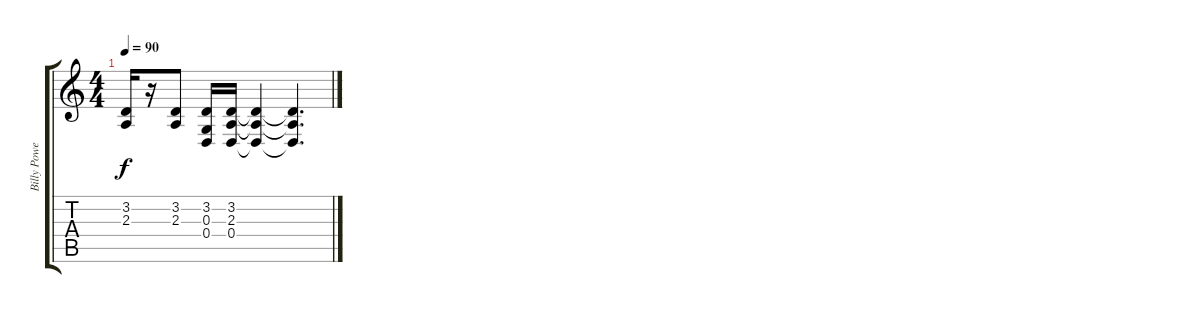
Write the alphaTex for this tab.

\track ("Billy Powell (Piano)" "Billy Powe") {instrument acousticgrandpiano}
\staff {score tabs}
\tuning (E4 B3 G3 D3 A2 E2) {hide}
\ts (4 4)
\tempo 90
\clef g2
\ks c
(3.2 2.3).16{dy f} r.16 (3.2 2.3).8 (3.2 0.3 0.4).16 (3.2 2.3 0.4).16 (3.2{t} 2.3{t} 0.4{t}).4 (3.2{t} 2.3{t} 0.4{t}).4{d}
